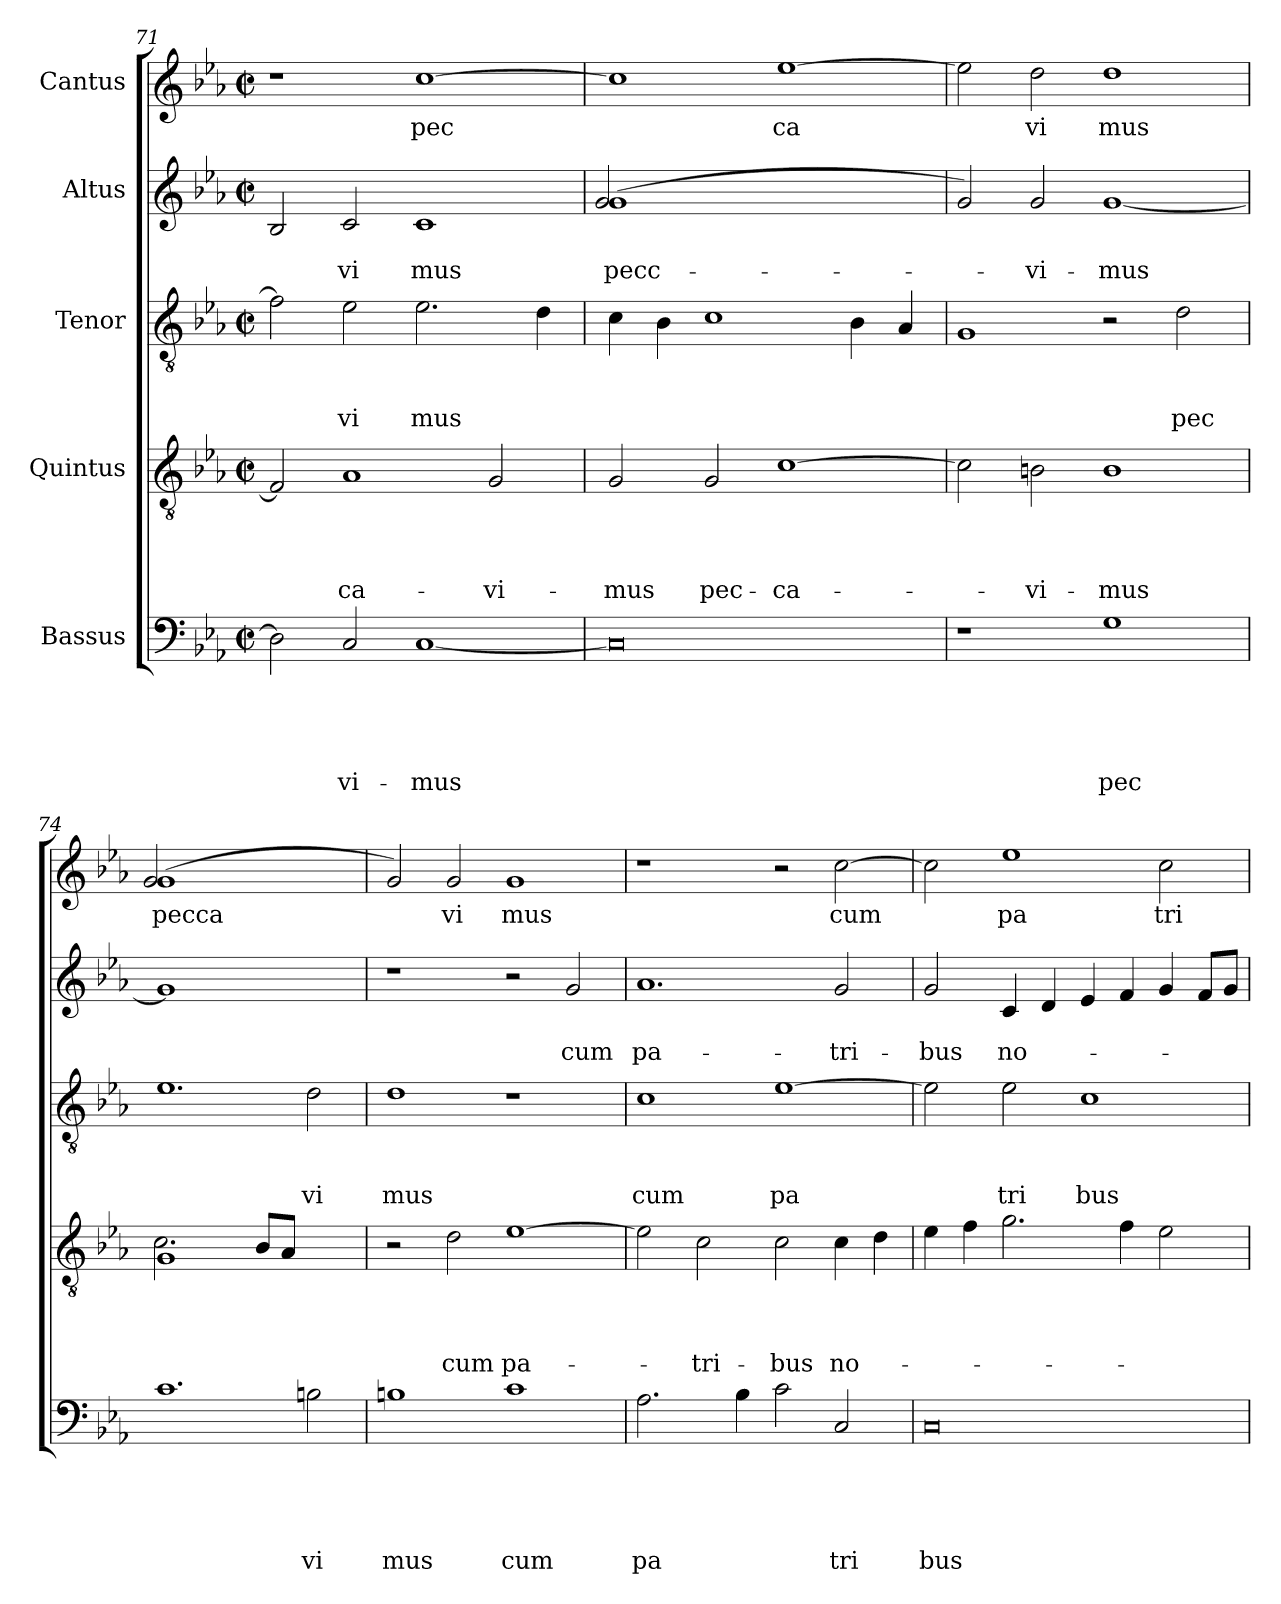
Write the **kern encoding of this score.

**kern	**text	**text	**text	**text	**text	**kern	**text	**text	**text	**text	**kern	**text	**text	**text	**kern	**text	**text	**kern	**text
*part5	*part5	*part5	*part5	*part5	*part5	*part4	*part4	*part4	*part4	*part4	*part3	*part3	*part3	*part3	*part2	*part2	*part2	*part1	*part1
*staff5	*staff5	*staff5	*staff5	*staff5	*staff5	*staff4	*staff4	*staff4	*staff4	*staff4	*staff3	*staff3	*staff3	*staff3	*staff2	*staff2	*staff2	*staff1	*staff1
*I"Bassus	*	*	*	*	*	*I"Quintus	*	*	*	*	*I"Tenor	*	*	*	*I"Altus	*	*	*I"Cantus	*
*clefF4	*	*	*	*	*	*clefGv2	*	*	*	*	*clefGv2	*	*	*	*clefG2	*	*	*clefG2	*
*k[b-e-a-]	*	*	*	*	*	*k[b-e-a-]	*	*	*	*	*k[b-e-a-]	*	*	*	*k[b-e-a-]	*	*	*k[b-e-a-]	*
*E-:	*	*	*	*	*	*E-:	*	*	*	*	*E-:	*	*	*	*E-:	*	*	*E-:	*
*M2/2	*	*	*	*	*	*M2/2	*	*	*	*	*M2/2	*	*	*	*M2/2	*	*	*M2/2	*
*met(c|)	*	*	*	*	*	*met(c|)	*	*	*	*	*met(c|)	*	*	*	*met(c|)	*	*	*met(c|)	*
=71	=71	=71	=71	=71	=71	=71	=71	=71	=71	=71	=71	=71	=71	=71	=71	=71	=71	=71	=71
2D-\]	.	.	.	.	.	2F/]	.	.	.	.	2f\]	.	.	.	2B-/	.	.	1r	.
!	!	!	!	!	!LO:LY:b	!	!	!	!	!LO:LY:b	!	!	!	!LO:LY:b	!	!	!LO:LY:b	!	!
2C/	.	.	.	.	-vi-	1A-	.	.	.	-ca-	2e-\	.	.	vi	2c/	.	vi	.	.
!	!	!	!	!	!LO:LY:b	!	!	!	!	!	!	!	!	!LO:LY:b	!	!	!LO:LY:b	!	!LO:LY:b
[<1C	.	.	.	.	-mus	.	.	.	.	.	2.e-\	.	.	mus	1c	.	mus	[<1cc	pec
!	!	!	!	!	!	!	!	!	!	!LO:LY:b	!	!	!	!	!	!	!	!	!
.	.	.	.	.	.	2G/	.	.	.	-vi-	.	.	.	.	.	.	.	.	.
.	.	.	.	.	.	.	.	.	.	.	4d\	.	.	.	.	.	.	.	.
!!LO:LB:g=z
=72	=72	=72	=72	=72	=72	=72	=72	=72	=72	=72	=72	=72	=72	=72	=72	=72	=72	=72	=72
!	!	!	!	!	!	!	!	!	!	!LO:LY:b	!	!	!	!	!	!	!LO:LY:b	!	!
*	*	*	*	*	*	*	*	*	*	*	*	*	*	*	*^	*	*	*	*
0C]	.	.	.	.	.	2G/	.	.	.	-mus	4c\	.	.	.	(<1g	2g/	.	pecc-	1cc]	.
.	.	.	.	.	.	.	.	.	.	.	4B-\	.	.	.	.	.	.	.	.	.
!	!	!	!	!	!	!	!	!	!	!LO:LY:b	!	!	!	!	!	!	!	!	!	!
.	.	.	.	.	.	2G/	.	.	.	pec-	1c	.	.	.	.	1ryy	.	.	.	.
!	!	!	!	!	!	!	!	!	!	!LO:LY:b	!	!	!	!	!	!	!	!	!	!LO:LY:b
.	.	.	.	.	.	[>1c	.	.	.	-ca-	.	.	.	.	1ryy	.	.	.	[>1ee-	ca
.	.	.	.	.	.	.	.	.	.	.	4B-\	.	.	.	.	2ryy	.	.	.	.
.	.	.	.	.	.	.	.	.	.	.	4A-/	.	.	.	.	.	.	.	.	.
*	*	*	*	*	*	*	*	*	*	*	*	*	*	*	*v	*v	*	*	*	*
=73	=73	=73	=73	=73	=73	=73	=73	=73	=73	=73	=73	=73	=73	=73	=73	=73	=73	=73	=73
1r	.	.	.	.	.	2c\]	.	.	.	.	1G	.	.	.	2g/)	.	.	2ee-\]	.
!	!	!	!	!	!	!	!	!	!	!LO:LY:b	!	!	!	!	!	!	!LO:LY:b	!	!LO:LY:b
.	.	.	.	.	.	2Bn\	.	.	.	-vi-	.	.	.	.	2g/	.	-vi-	2dd\	vi
!	!	!	!	!	!LO:LY:b	!	!	!	!	!LO:LY:b	!	!	!	!	!	!	!LO:LY:b	!	!LO:LY:b
1G	.	.	.	.	pec	1B	.	.	.	-mus	2r	.	.	.	[<1g	.	-mus	1dd	mus
!	!	!	!	!	!	!	!	!	!	!	!	!	!	!LO:LY:b	!	!	!	!	!
.	.	.	.	.	.	.	.	.	.	.	2d\	.	.	pec	.	.	.	.	.
=74	=74	=74	=74	=74	=74	=74	=74	=74	=74	=74	=74	=74	=74	=74	=74	=74	=74	=74	=74
*^	*	*	*	*	*	*^	*	*	*	*	*^	*	*	*	*	*	*	*^	*
!	!	!	!	!	!	!	!	!	!	!	!	!	!	!	!	!	!	!	!	!	!	!	!LO:LY:b
1.c	1ryy	.	.	.	.	.	1G	2.c\	.	.	.	.	1.e-	1ryy	.	.	.	1g]	.	.	(<1g	2g/	pecca
.	.	.	.	.	.	.	.	.	.	.	.	.	.	.	.	.	.	.	.	.	.	2ryy	.
.	.	.	.	.	.	.	.	8B-/L	.	.	.	.	.	.	.	.	.	.	.	.	.	.	.
.	.	.	.	.	.	.	.	8A-/J	.	.	.	.	.	.	.	.	.	.	.	.	.	.	.
!	!	!	!	!	!	!LO:LY:b	!	!	!	!	!	!	!	!	!	!	!LO:LY:b	!	!	!	!	!	!
.	2Bn\	.	.	.	.	vi	2ryy	2ryy	.	.	.	.	.	2d\	.	.	vi	2ryy	.	.	2ryy	2ryy	.
=75	=75	=75	=75	=75	=75	=75	=75	=75	=75	=75	=75	=75	=75	=75	=75	=75	=75	=75	=75	=75	=75	=75	=75
!	!	!	!	!	!	!LO:LY:b	!	!	!	!	!	!	!	!	!	!	!LO:LY:b	!	!	!	!	!	!
*v	*v	*	*	*	*	*	*	*	*	*	*	*	*v	*v	*	*	*	*	*	*	*v	*v	*
*	*	*	*	*	*	*v	*v	*	*	*	*	*	*	*	*	*	*	*	*	*
1Bn	.	.	.	.	mus	2r	.	.	.	.	1d	.	.	mus	1r	.	.	2g/)	.
!	!	!	!	!	!	!	!	!	!	!LO:LY:b	!	!	!	!	!	!	!	!	!LO:LY:b
.	.	.	.	.	.	2d\	.	.	.	cum	.	.	.	.	.	.	.	2g/	vi
!	!	!	!	!	!LO:LY:b	!	!	!	!	!LO:LY:b	!	!	!	!	!	!	!	!	!LO:LY:b
1c	.	.	.	.	cum	[>1e-	.	.	.	pa-	1r	.	.	.	2r	.	.	1g	mus
!	!	!	!	!	!	!	!	!	!	!	!	!	!	!	!	!	!LO:LY:b	!	!
.	.	.	.	.	.	.	.	.	.	.	.	.	.	.	2g/	.	cum	.	.
=76	=76	=76	=76	=76	=76	=76	=76	=76	=76	=76	=76	=76	=76	=76	=76	=76	=76	=76	=76
!	!	!	!	!	!LO:LY:b	!	!	!	!	!	!	!	!	!LO:LY:b	!	!	!LO:LY:b	!	!
2.A-\	.	.	.	.	pa	2e-\]	.	.	.	.	1c	.	.	cum	1.a-	.	pa-	1r	.
!	!	!	!	!	!	!	!	!	!	!LO:LY:b	!	!	!	!	!	!	!	!	!
.	.	.	.	.	.	2c\	.	.	.	-tri-	.	.	.	.	.	.	.	.	.
4B-\	.	.	.	.	.	.	.	.	.	.	.	.	.	.	.	.	.	.	.
!	!	!	!	!	!	!	!	!	!	!LO:LY:b	!	!	!	!LO:LY:b	!	!	!	!	!
2c\	.	.	.	.	.	2c\	.	.	.	-bus	[>1e-	.	.	pa	.	.	.	2r	.
!	!	!	!	!	!LO:LY:b	!	!	!	!	!LO:LY:b	!	!	!	!	!	!	!LO:LY:b	!	!LO:LY:b
2C/	.	.	.	.	tri	4c\	.	.	.	no-	.	.	.	.	2g/	.	-tri-	[>2cc\	cum
.	.	.	.	.	.	4d\	.	.	.	.	.	.	.	.	.	.	.	.	.
=77	=77	=77	=77	=77	=77	=77	=77	=77	=77	=77	=77	=77	=77	=77	=77	=77	=77	=77	=77
!	!	!	!	!	!LO:LY:b	!	!	!	!	!	!	!	!	!	!	!	!LO:LY:b	!	!
0C	.	.	.	.	bus	4e-\	.	.	.	.	2e-\]	.	.	.	2g/	.	-bus	2cc\]	.
.	.	.	.	.	.	4f\	.	.	.	.	.	.	.	.	.	.	.	.	.
!	!	!	!	!	!	!	!	!	!	!	!	!	!	!LO:LY:b	!	!	!LO:LY:b	!	!LO:LY:b
.	.	.	.	.	.	2.g\	.	.	.	.	2e-\	.	.	tri	4c/	.	no-	1ee-	pa
.	.	.	.	.	.	.	.	.	.	.	.	.	.	.	4d/	.	.	.	.
!	!	!	!	!	!	!	!	!	!	!	!	!	!	!LO:LY:b	!	!	!	!	!
.	.	.	.	.	.	.	.	.	.	.	1c	.	.	bus	4e-/	.	.	.	.
.	.	.	.	.	.	4f\	.	.	.	.	.	.	.	.	4f/	.	.	.	.
!	!	!	!	!	!	!	!	!	!	!	!	!	!	!	!	!	!	!	!LO:LY:b
.	.	.	.	.	.	2e-\	.	.	.	.	.	.	.	.	4g/	.	.	2cc\	tri
.	.	.	.	.	.	.	.	.	.	.	.	.	.	.	8f/L	.	.	.	.
.	.	.	.	.	.	.	.	.	.	.	.	.	.	.	8g/J	.	.	.	.
=	=	=	=	=	=	=	=	=	=	=	=	=	=	=	=	=	=	=	=
*-	*-	*-	*-	*-	*-	*-	*-	*-	*-	*-	*-	*-	*-	*-	*-	*-	*-	*-	*-
